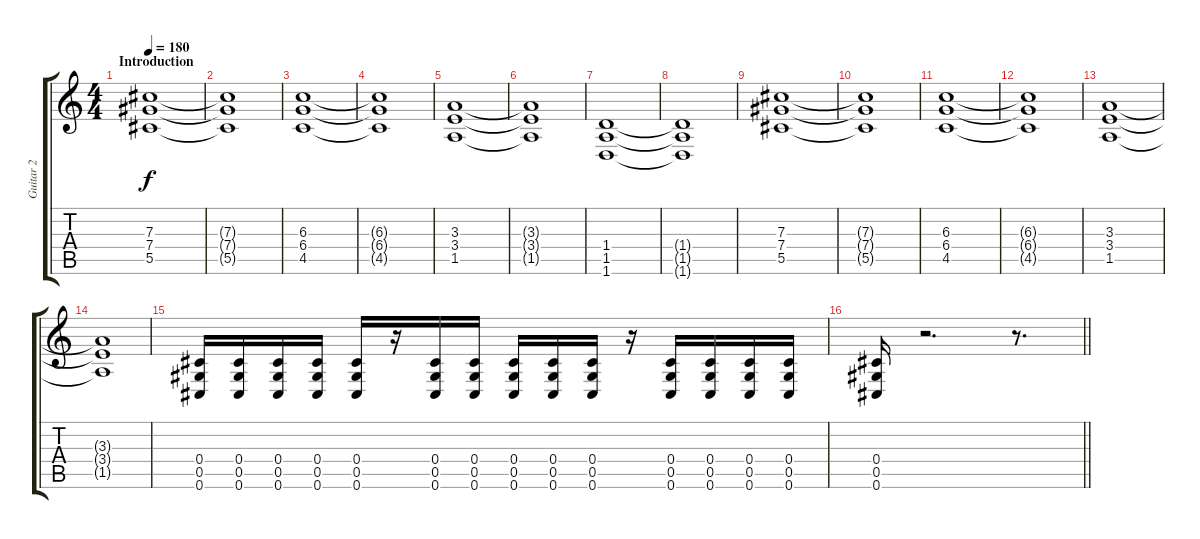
\track ("Guitar 2" "Guitar 2") {instrument distortionguitar}
\staff {score tabs}
\tuning (E4 Bb3 Gb3 Db3 Ab2 Db2) {hide}
\ts (4 4)
\section ("" "Introduction")
\tempo 180
\clef g2
\ks c
(7.3 7.4 5.5).1{dy f instrument distortionguitar} |
(7.3{t} 7.4{t} 5.5{t}).1 |
(6.3 6.4 4.5).1 |
(6.3{t} 6.4{t} 4.5{t}).1 |
(3.3 3.4 1.5).1 |
(3.3{t} 3.4{t} 1.5{t}).1 |
(1.4 1.5 1.6).1 |
(1.4{t} 1.5{t} 1.6{t}).1 |
(7.3 7.4 5.5).1 |
(7.3{t} 7.4{t} 5.5{t}).1 |
(6.3 6.4 4.5).1 |
(6.3{t} 6.4{t} 4.5{t}).1 |
(3.3 3.4 1.5).1 |
(3.3{t} 3.4{t} 1.5{t}).1 |
(0.4 0.5 0.6).16 (0.4 0.5 0.6).16 (0.4 0.5 0.6).16 (0.4 0.5 0.6).16 (0.4 0.5 0.6).16 r.16 (0.4 0.5 0.6).16 (0.4 0.5 0.6).16 (0.4 0.5 0.6).16 (0.4 0.5 0.6).16 (0.4 0.5 0.6).16 r.16 (0.4 0.5 0.6).16 (0.4 0.5 0.6).16 (0.4 0.5 0.6).16 (0.4 0.5 0.6).16 |
\barLineRight lightlight
(0.4 0.5 0.6).16 r.2{d} r.8{d}
